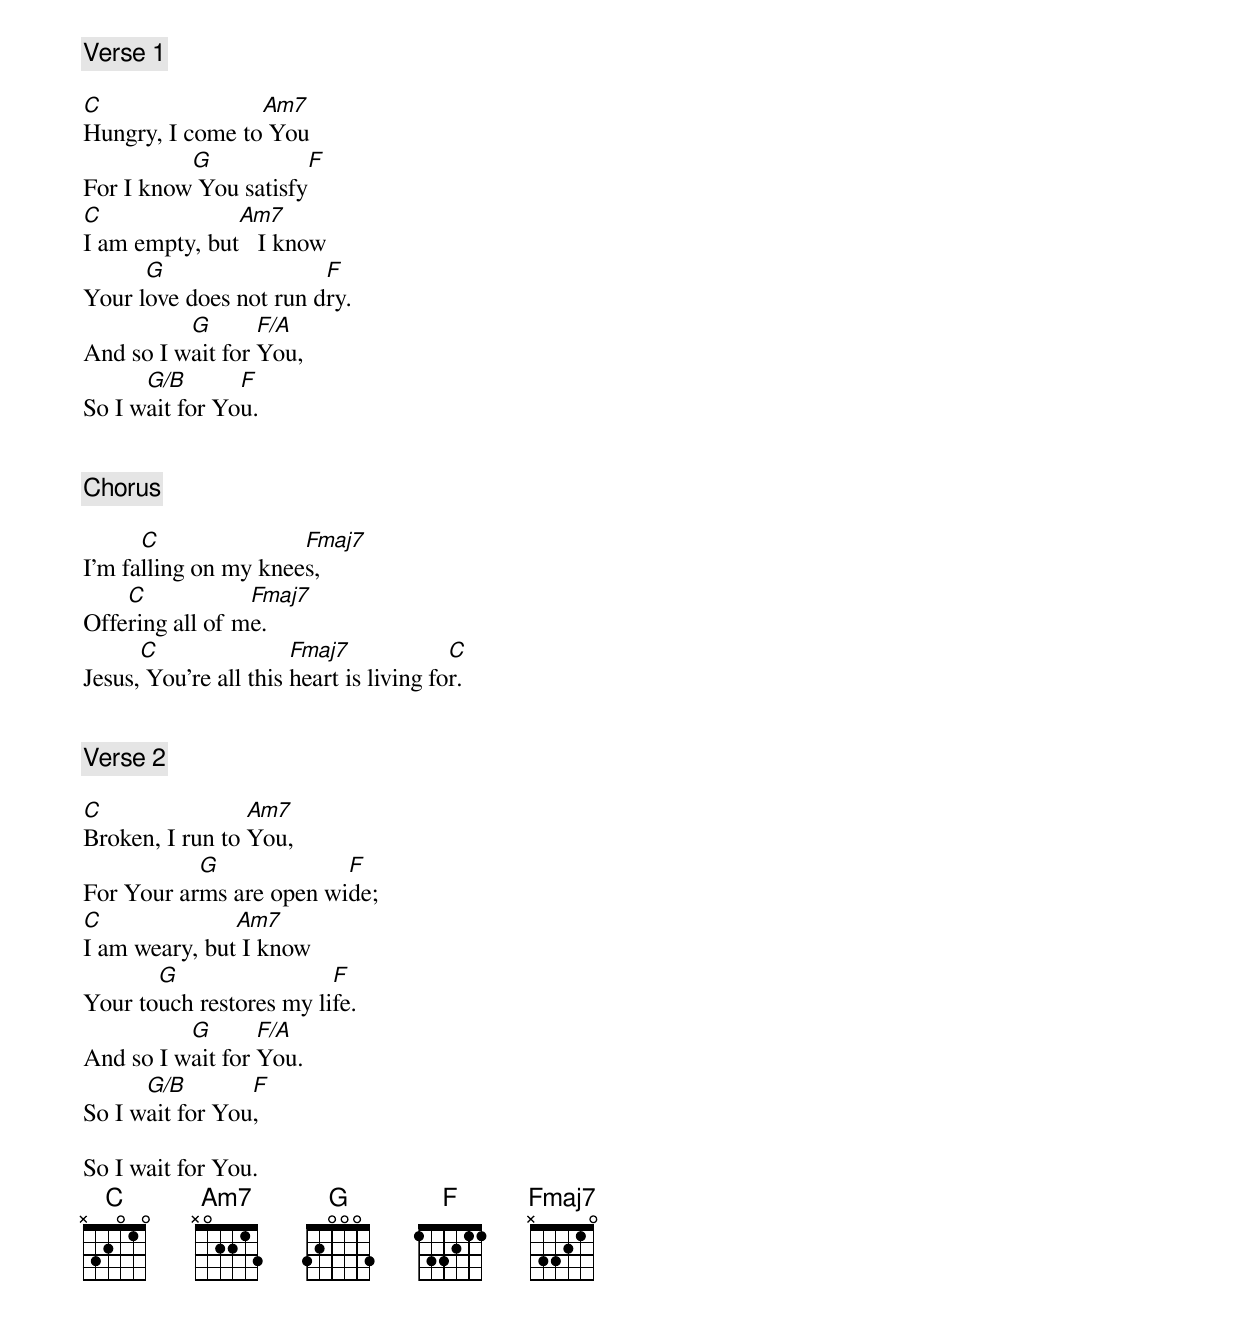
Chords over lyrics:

[Verse 1]

C                Am7
Hungry, I come to You
          G            F
For I know You satisfy
C              Am7
I am empty, but   I know
      G                 F
Your love does not run dry.
          G       F/A
And so I wait for You,
      G/B       F
So I wait for You.


[Chorus]

      C               Fmaj7
I'm falling on my knees,
    C            Fmaj7
Offering all of me.
      C                Fmaj7             C
Jesus, You're all this heart is living for.


[Verse 2]

C                Am7
Broken, I run to You,
           G             F
For Your arms are open wide;
C              Am7
I am weary, but I know
       G                 F
Your touch restores my life.
          G       F/A
And so I wait for You.
      G/B        F
So I wait for You,

So I wait for You.
